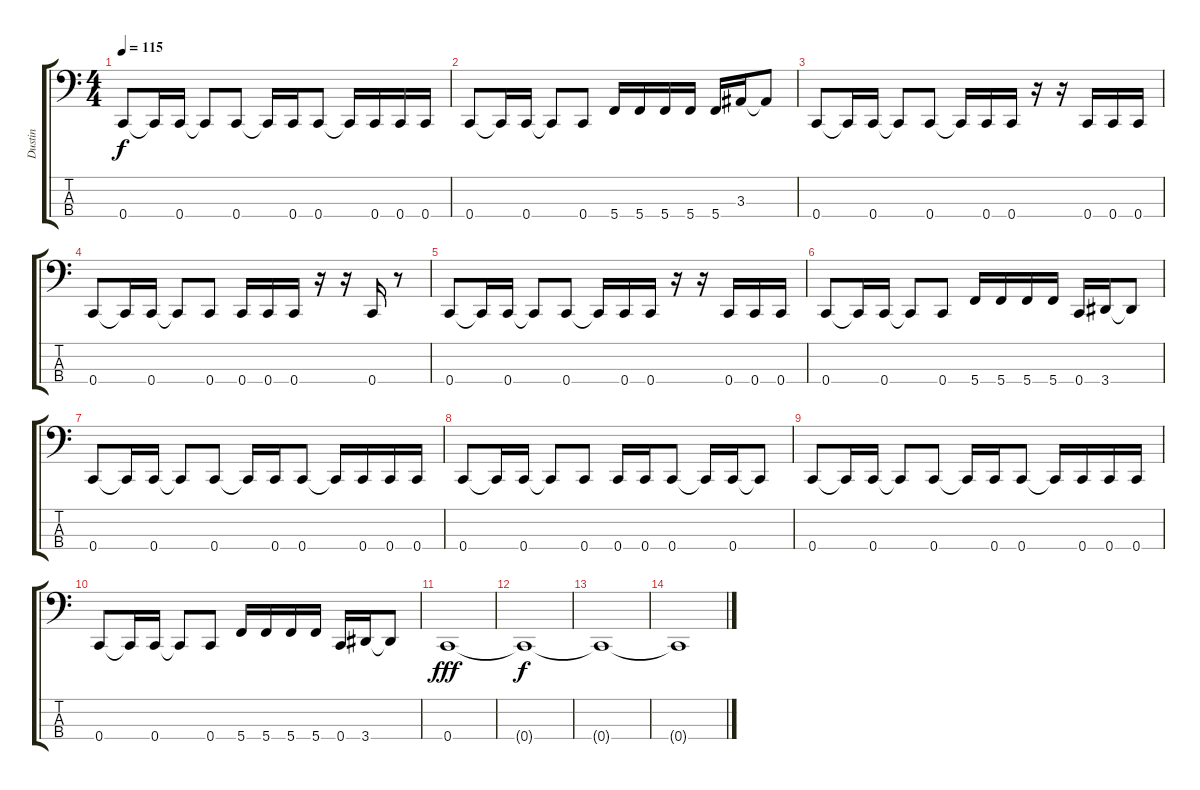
\track ("Dustin" "Dustin") {instrument electricbasspick}
\staff {score tabs}
\tuning (F2 C2 G1 C1) {hide}
\ts (4 4)
\tempo 115
\clef f4
\ks c
0.4.8{dy f} 0.4{t}.16 0.4.16 0.4{t}.8 0.4.8 0.4{t}.16 0.4.16 0.4.8 0.4{t}.16 0.4.16 0.4.16 0.4.16 |
0.4.8 0.4{t}.16 0.4.16 0.4{t}.8 0.4.8 5.4.16 5.4.16 5.4.16 5.4.16 5.4.16 3.3.16 3.3{t}.8 |
0.4.8 0.4{t}.16 0.4.16 0.4{t}.8 0.4.8 0.4{t}.16 0.4.16 0.4.16 r.16 r.16 0.4.16 0.4.16 0.4.16 |
0.4.8 0.4{t}.16 0.4.16 0.4{t}.8 0.4.8 0.4.16 0.4.16 0.4.16 r.16 r.16 0.4.16 r.8 |
0.4.8 0.4{t}.16 0.4.16 0.4{t}.8 0.4.8 0.4{t}.16 0.4.16 0.4.16 r.16 r.16 0.4.16 0.4.16 0.4.16 |
0.4.8 0.4{t}.16 0.4.16 0.4{t}.8 0.4.8 5.4.16 5.4.16 5.4.16 5.4.16 0.4.16 3.4.16 3.4{t}.8 |
0.4.8 0.4{t}.16 0.4.16 0.4{t}.8 0.4.8 0.4{t}.16 0.4.16 0.4.8 0.4{t}.16 0.4.16 0.4.16 0.4.16 |
0.4.8 0.4{t}.16 0.4.16 0.4{t}.8 0.4.8 0.4.16 0.4.16 0.4.8 0.4{t}.16 0.4.16 0.4{t}.8 |
0.4.8 0.4{t}.16 0.4.16 0.4{t}.8 0.4.8 0.4{t}.16 0.4.16 0.4.8 0.4{t}.16 0.4.16 0.4.16 0.4.16 |
0.4.8 0.4{t}.16 0.4.16 0.4{t}.8 0.4.8 5.4.16 5.4.16 5.4.16 5.4.16 0.4.16 3.4.16 3.4{t}.8 |
0.4.1{dy fff} |
0.4{t}.1{dy f} |
0.4{t}.1 |
0.4{t}.1
